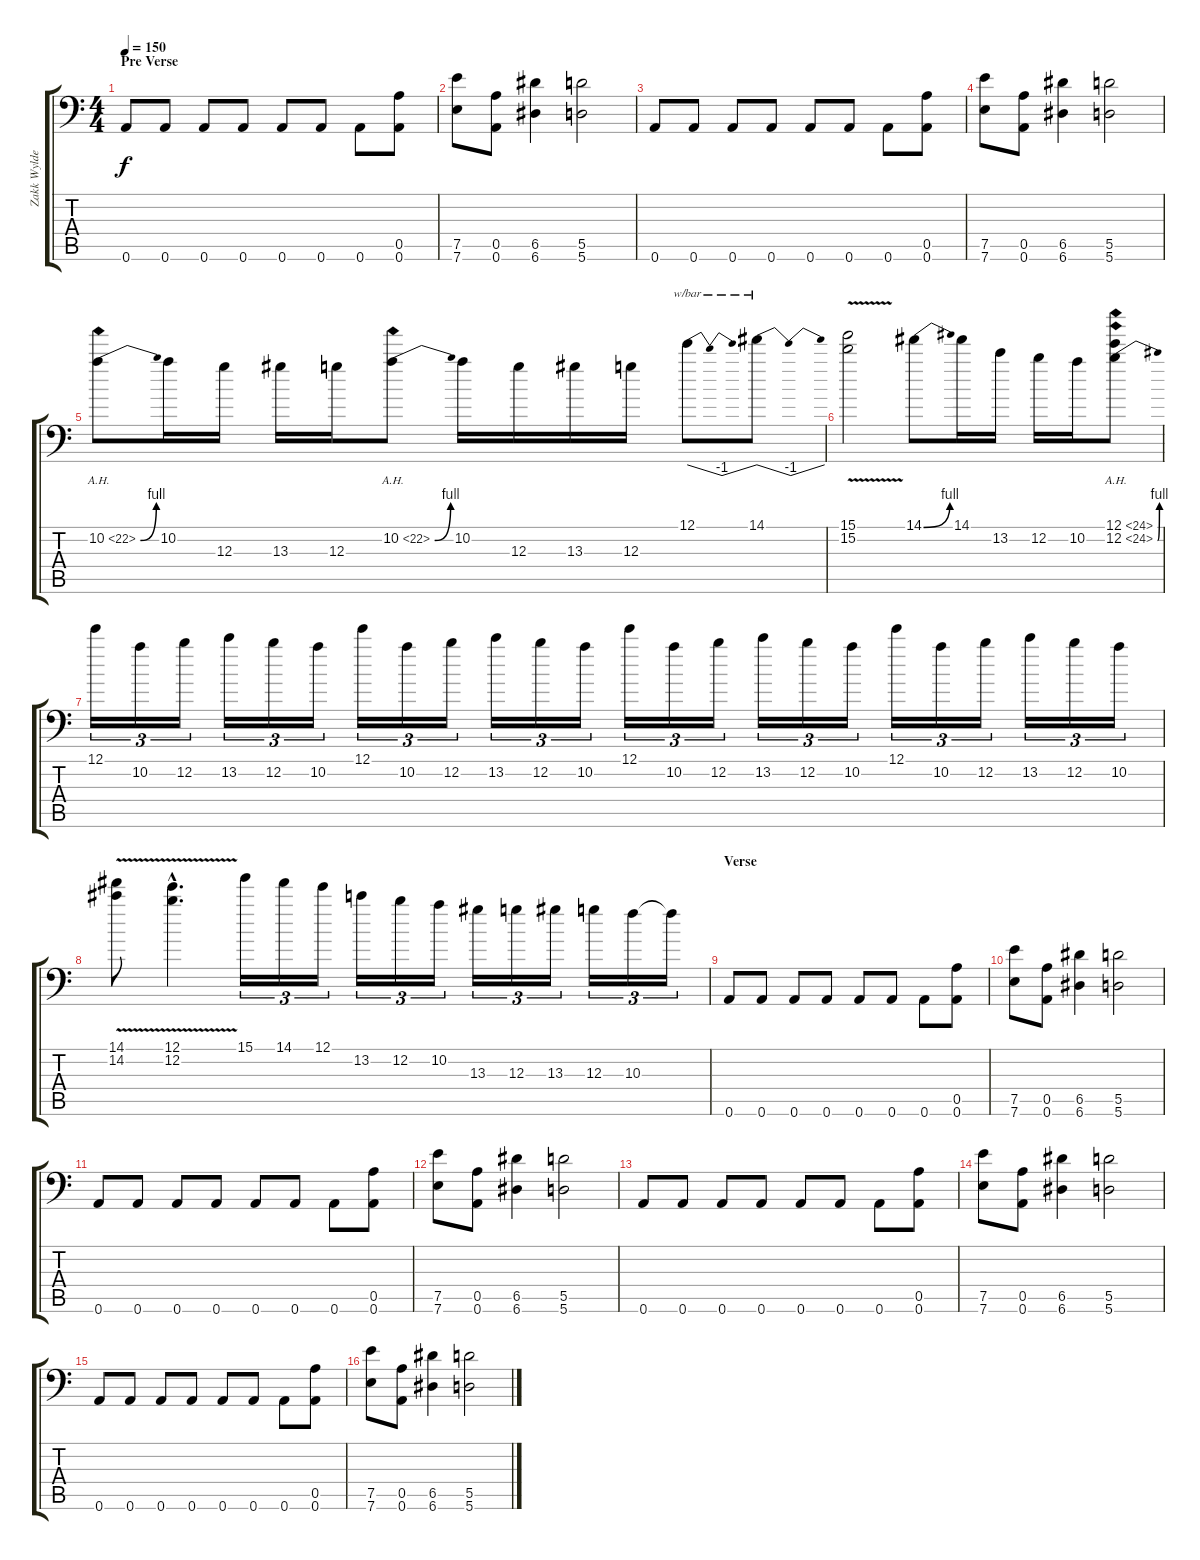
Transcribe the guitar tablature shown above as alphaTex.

\track ("Zakk Wylde" "Zakk Wylde") {instrument distortionguitar}
\staff {score tabs}
\tuning (E4 B3 G3 D3 A2 A1) {hide}
\ts (4 4)
\section ("" "Pre Verse")
\tempo 150
\clef f4
\ks c
0.6.8{dy f volume 16} 0.6.8 0.6.8 0.6.8 0.6.8 0.6.8 0.6.8 (0.5 0.6).8 |
(7.5 7.6).8 (0.5 0.6).8 (6.5 6.6).4 (5.5 5.6).2 |
0.6.8 0.6.8 0.6.8 0.6.8 0.6.8 0.6.8 0.6.8 (0.5 0.6).8 |
(7.5 7.6).8 (0.5 0.6).8 (6.5 6.6).4 (5.5 5.6).2 |
10.2{be (bend 0 0 60 4) ah 12}.8 10.2.16 12.3.16 13.3.16 12.3.16 10.2{be (bend 0 0 60 4) ah 12}.8 10.2.16 12.3.16 13.3.16 12.3.16 12.1.8{tbe (dip default 0 0 30 -4 60 0)} 14.1.8{tbe (dip default 0 0 30 -4 60 0)} |
(15.1{v} 15.2{v}).2 14.1{be (bend 0 0 60 4)}.8 14.1.16 13.2.16 12.2.16 10.2.16 (12.1{ah 12} 12.2{be (bend 0 0 60 4) ah 12}).8 |
12.1.16{tu (3 2)} 10.2.16{tu (3 2)} 12.2.16{tu (3 2)} 13.2.16{tu (3 2)} 12.2.16{tu (3 2)} 10.2.16{tu (3 2)} 12.1.16{tu (3 2)} 10.2.16{tu (3 2)} 12.2.16{tu (3 2)} 13.2.16{tu (3 2)} 12.2.16{tu (3 2)} 10.2.16{tu (3 2)} 12.1.16{tu (3 2)} 10.2.16{tu (3 2)} 12.2.16{tu (3 2)} 13.2.16{tu (3 2)} 12.2.16{tu (3 2)} 10.2.16{tu (3 2)} 12.1.16{tu (3 2)} 10.2.16{tu (3 2)} 12.2.16{tu (3 2)} 13.2.16{tu (3 2)} 12.2.16{tu (3 2)} 10.2.16{tu (3 2)} |
(14.1{v} 14.2{v}).8 (12.1{v hac} 12.2{v hac}).4{d} 15.1.16{tu (3 2)} 14.1.16{tu (3 2)} 12.1.16{tu (3 2)} 13.2.16{tu (3 2)} 12.2.16{tu (3 2)} 10.2.16{tu (3 2)} 13.3.16{tu (3 2)} 12.3.16{tu (3 2)} 13.3.16{tu (3 2)} 12.3.16{tu (3 2)} 10.3.16{tu (3 2)} 10.3{t}.16{tu (3 2)} |
\section ("" "Verse")
0.6.8 0.6.8 0.6.8 0.6.8 0.6.8 0.6.8 0.6.8 (0.5 0.6).8 |
(7.5 7.6).8 (0.5 0.6).8 (6.5 6.6).4 (5.5 5.6).2 |
0.6.8 0.6.8 0.6.8 0.6.8 0.6.8 0.6.8 0.6.8 (0.5 0.6).8 |
(7.5 7.6).8 (0.5 0.6).8 (6.5 6.6).4 (5.5 5.6).2 |
0.6.8 0.6.8 0.6.8 0.6.8 0.6.8 0.6.8 0.6.8 (0.5 0.6).8 |
(7.5 7.6).8 (0.5 0.6).8 (6.5 6.6).4 (5.5 5.6).2 |
0.6.8 0.6.8 0.6.8 0.6.8 0.6.8 0.6.8 0.6.8 (0.5 0.6).8 |
(7.5 7.6).8 (0.5 0.6).8 (6.5 6.6).4 (5.5 5.6).2
